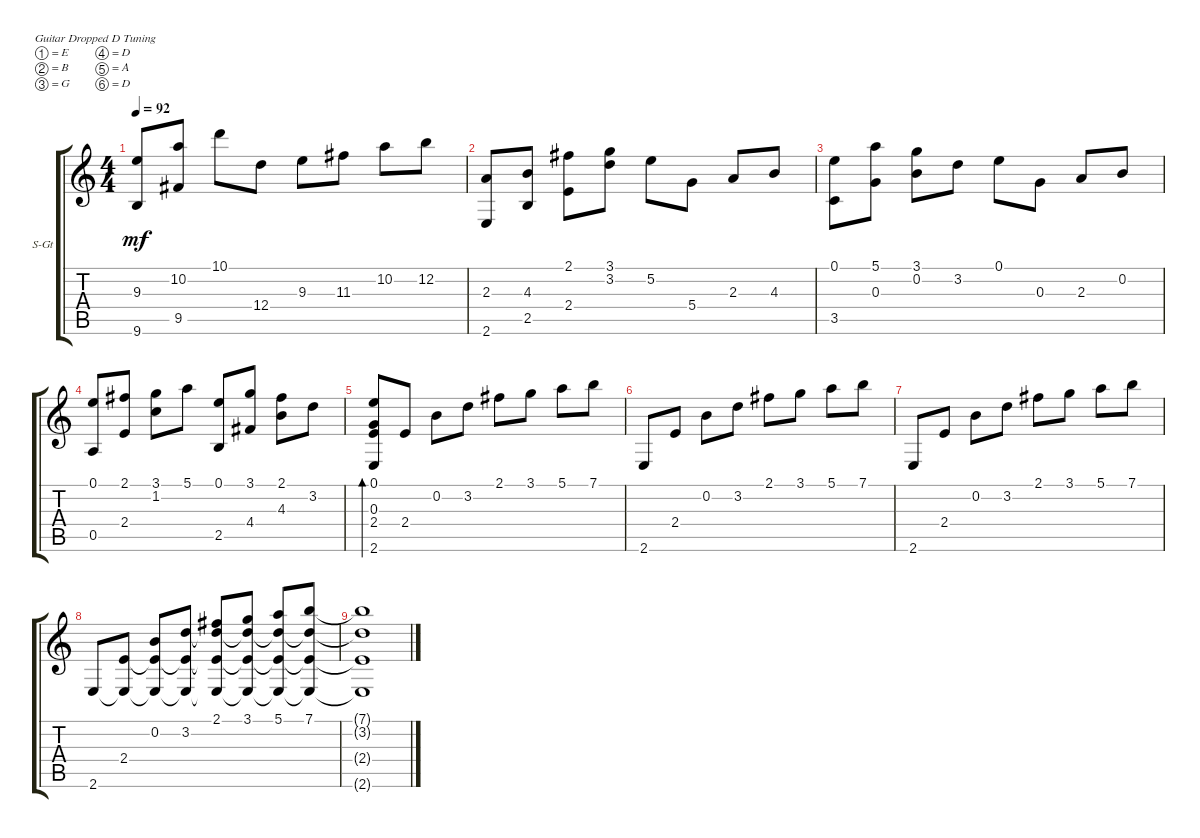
\bracketExtendMode groupsimilarinstruments
\firstSystemTrackNameOrientation horizontal
\otherSystemsTrackNameOrientation horizontal
\track ("Steel Guitar" "S-Gt") {instrument acousticguitarsteel}
\staff {score tabs}
\tuning (E4 B3 G3 D3 A2 D2)
\ts (4 4)
\tempo 92
\clef g2
\ks c
(9.3 9.6).8{dy mf} (10.2 9.5).8 10.1.8 12.4.8 9.3.8 11.3.8 10.2.8 12.2.8 |
(2.3 2.6).8 (4.3 2.5).8 (2.1 2.4).8 (3.1 3.2).8 5.2.8 5.4.8 2.3.8 4.3.8 |
(0.1 3.5).8 (5.1 0.3).8 (3.1 0.2).8 3.2.8 0.1.8 0.3.8 2.3.8 0.2.8 |
(0.1 0.5).8 (2.1 2.4).8 (3.1 1.2).8 5.1.8 (0.1 2.5).8 (3.1 4.4).8 (2.1 4.3).8 3.2.8 |
(0.1 0.3 2.4 2.6).8{bd 60} 2.4.8 0.2.8 3.2.8 2.1.8 3.1.8 5.1.8 7.1.8 |
2.6.8 2.4.8 0.2.8 3.2.8 2.1.8 3.1.8 5.1.8 7.1.8 |
2.6.8 2.4.8 0.2.8 3.2.8 2.1.8 3.1.8 5.1.8 7.1.8 |
2.6.8 (2.4 2.6{t}).8 (0.2 2.4{t} 2.6{t}).8 (3.2 2.4{t} 2.6{t}).8 (2.1 3.2{t} 2.4{t} 2.6{t}).8 (3.1 3.2{t} 2.4{t} 2.6{t}).8 (5.1 3.2{t} 2.4{t} 2.6{t}).8 (7.1 3.2{t} 2.4{t} 2.6{t}).8 |
(7.1{t} 3.2{t} 2.4{t} 2.6{t}).1
